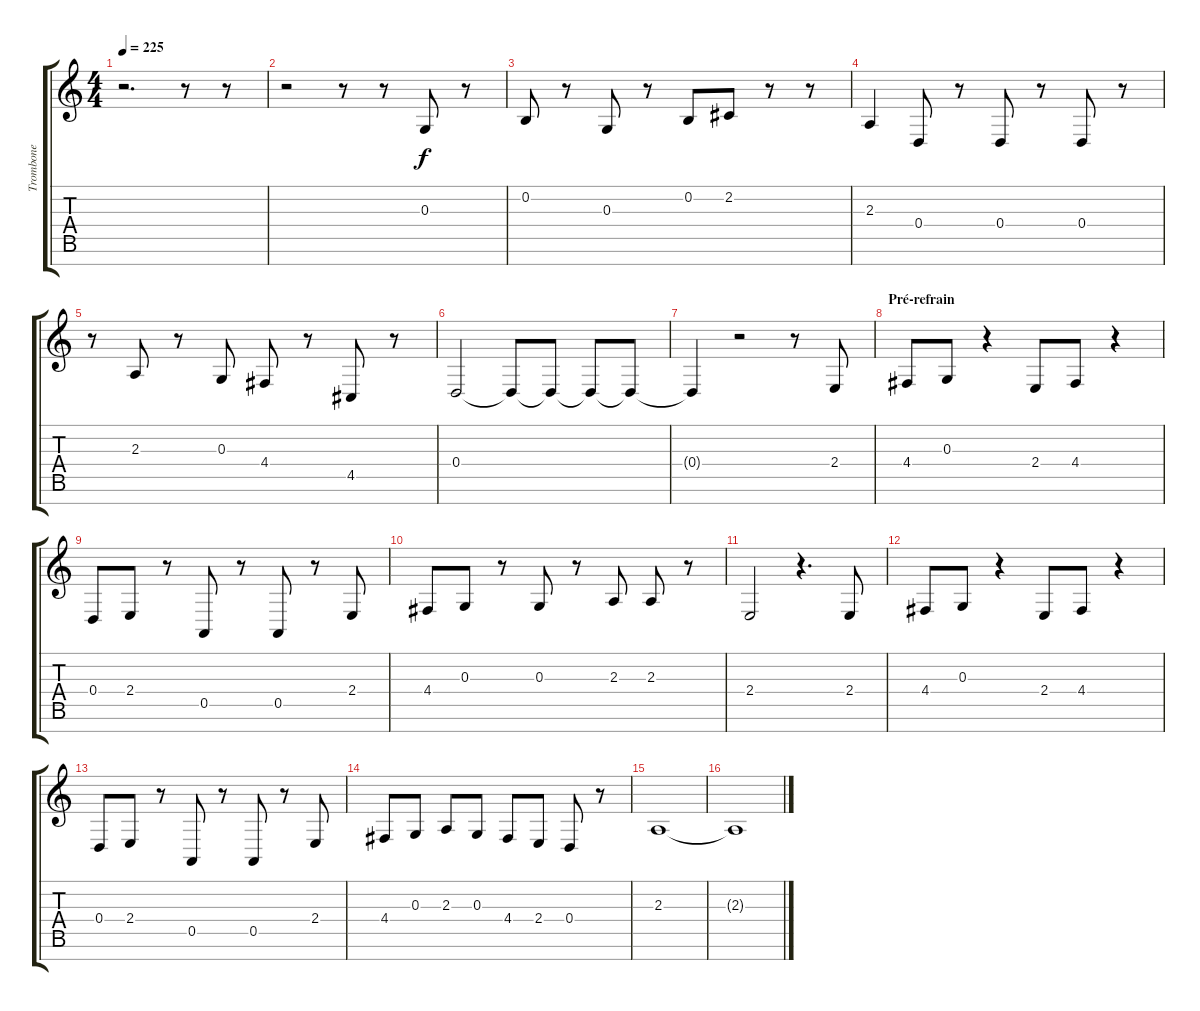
\track ("Trombone" "Trombone") {instrument trombone}
\staff {score tabs}
\tuning (E4 B3 G3 D3 A2 E2 B1) {hide}
\ts (4 4)
\tempo 225
\clef g2
\ks c
r.2{d dy f} r.8 r.8 |
r.2 r.8 r.8 0.3.8 r.8 |
0.2.8 r.8 0.3.8 r.8 0.2.8 2.2.8 r.8 r.8 |
2.3.4 0.4.8 r.8 0.4.8 r.8 0.4.8 r.8 |
r.8 2.3.8 r.8 0.3.8 4.4.8 r.8 4.5.8 r.8 |
0.4.2 0.4{t}.8 0.4{t}.8 0.4{t}.8 0.4{t}.8 |
0.4{t}.4 r.2 r.8 2.4.8 |
\section ("" "Pré-refrain")
4.4.8 0.3.8 r.4 2.4.8 4.4.8 r.4 |
0.4.8 2.4.8 r.8 0.5.8 r.8 0.5.8 r.8 2.4.8 |
4.4.8 0.3.8 r.8 0.3.8 r.8 2.3.8 2.3.8 r.8 |
2.4.2 r.4{d} 2.4.8 |
4.4.8 0.3.8 r.4 2.4.8 4.4.8 r.4 |
0.4.8 2.4.8 r.8 0.5.8 r.8 0.5.8 r.8 2.4.8 |
4.4.8 0.3.8 2.3.8 0.3.8 4.4.8 2.4.8 0.4.8 r.8 |
2.3.1 |
2.3{t}.1
